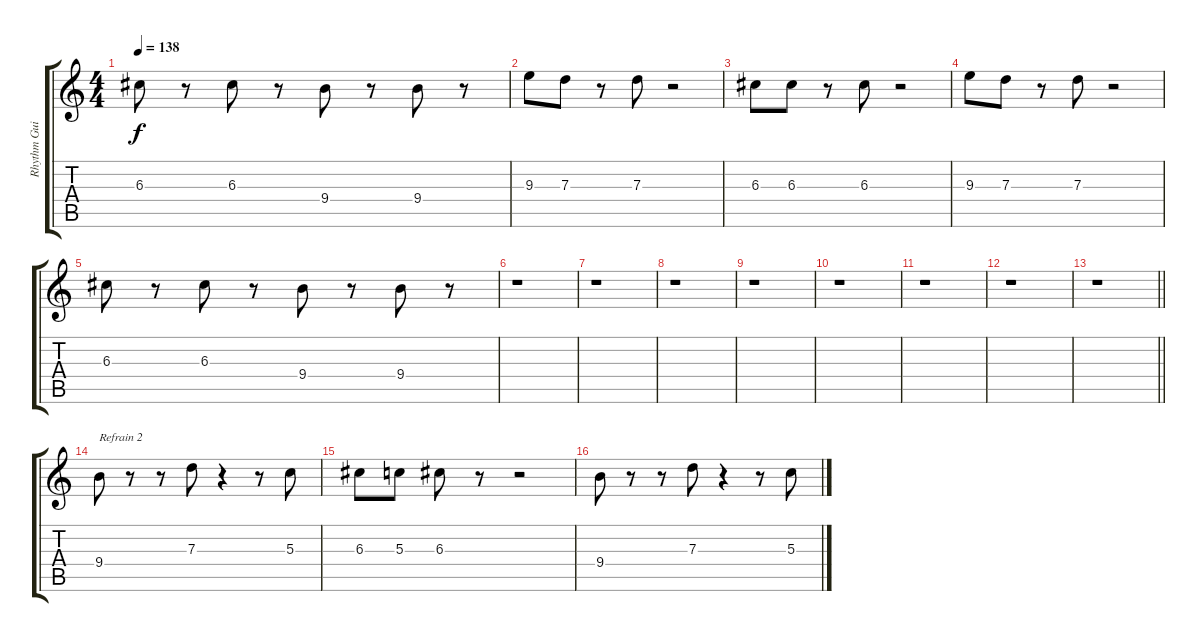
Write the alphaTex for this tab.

\track ("Rhythm Guitar" "Rhythm Gui") {instrument electricguitarjazz}
\staff {score tabs}
\tuning (E4 B3 G3 D3 A2 E2) {hide}
\ts (4 4)
\tempo 138
\clef g2
\ks c
6.3.8{dy f} r.8 6.3.8 r.8 9.4.8 r.8 9.4.8 r.8 |
9.3.8 7.3.8 r.8 7.3.8 r.2 |
6.3.8 6.3.8 r.8 6.3.8 r.2 |
9.3.8 7.3.8 r.8 7.3.8 r.2 |
6.3.8 r.8 6.3.8 r.8 9.4.8 r.8 9.4.8 r.8 |
r.1 |
r.1 |
r.1 |
r.1 |
r.1 |
r.1 |
r.1 |
\barLineRight lightlight
r.1 |
9.4.8{txt "Refrain 2"} r.8 r.8 7.3.8 r.4 r.8 5.3.8 |
6.3.8 5.3.8 6.3.8 r.8 r.2 |
9.4.8 r.8 r.8 7.3.8 r.4 r.8 5.3.8
